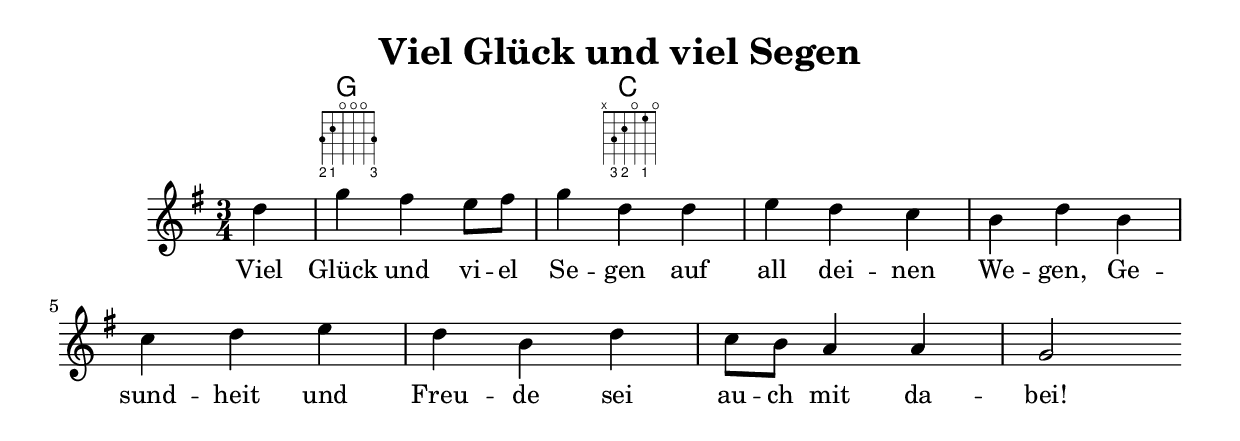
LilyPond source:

\language "deutsch"

\include "predefined-guitar-fretboards.ly"

\header {
  title = "Viel Glück und viel Segen"
  composer = ""  
}
<<
\time 3/4
\chords {\partial 4 s4 g1 c1 }
% \markup { \fret-diagram #"f:2;6-3-2;5-2-1;4-o;3-o;2-3-3;1-3-4;" }
\new FretBoards{\chordmode{s4 g1 c1}}

\new Voice \relative c'' 
{
  \key g \major  
  \partial 4 d4 | g fis e8 fis | g4 d d | e d c | h d h | c d e | d h d | c8 h a4 a | g2 
}

\addlyrics { Viel Glück und vi -- el Se -- gen auf all dei -- nen We --  gen, 
             Ge -- sund -- heit und Freu -- de sei au -- ch mit da -- bei!}
>>